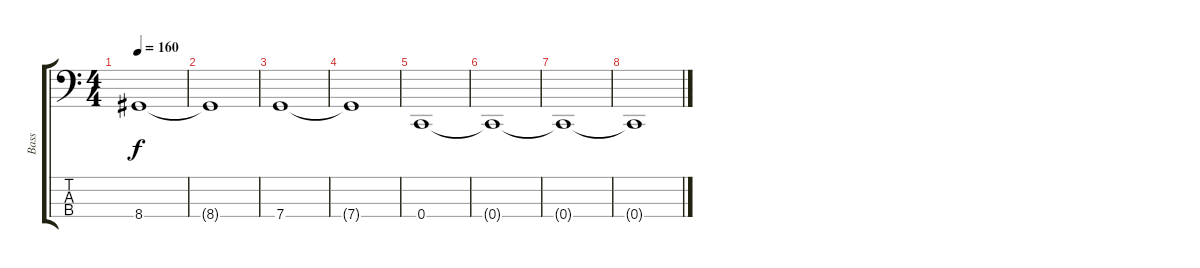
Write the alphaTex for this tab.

\track ("Bass" "Bass") {instrument electricbasspick}
\staff {score tabs}
\tuning (F2 C2 G1 C1) {hide}
\ts (4 4)
\tempo 160
\clef f4
\ks c
8.4.1{dy f} |
8.4{t}.1 |
7.4.1 |
7.4{t}.1 |
0.4.1 |
0.4{t}.1 |
0.4{t}.1 |
0.4{t}.1
